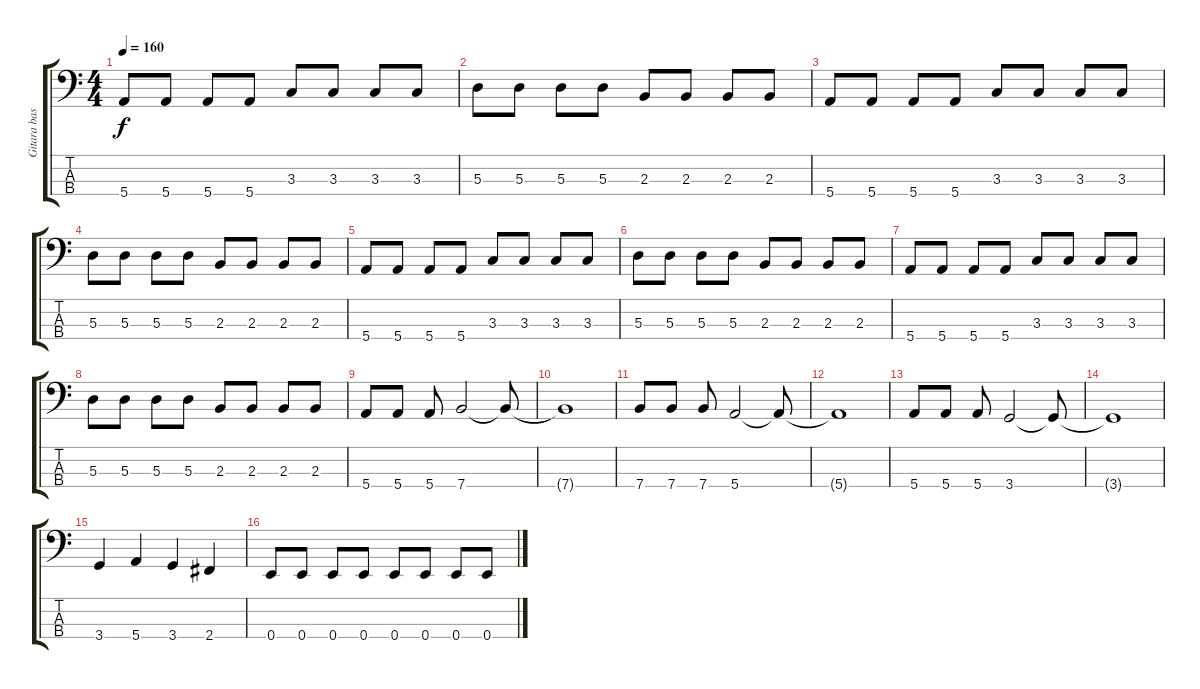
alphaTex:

\track ("Gitara basowa" "Gitara bas") {instrument electricbassfinger}
\staff {score tabs}
\tuning (G2 D2 A1 E1) {hide}
\ts (4 4)
\tempo 160
\clef f4
\ks c
5.4.8{dy f} 5.4.8 5.4.8 5.4.8 3.3.8 3.3.8 3.3.8 3.3.8 |
5.3.8 5.3.8 5.3.8 5.3.8 2.3.8 2.3.8 2.3.8 2.3.8 |
5.4.8 5.4.8 5.4.8 5.4.8 3.3.8 3.3.8 3.3.8 3.3.8 |
5.3.8 5.3.8 5.3.8 5.3.8 2.3.8 2.3.8 2.3.8 2.3.8 |
5.4.8 5.4.8 5.4.8 5.4.8 3.3.8 3.3.8 3.3.8 3.3.8 |
5.3.8 5.3.8 5.3.8 5.3.8 2.3.8 2.3.8 2.3.8 2.3.8 |
5.4.8 5.4.8 5.4.8 5.4.8 3.3.8 3.3.8 3.3.8 3.3.8 |
5.3.8 5.3.8 5.3.8 5.3.8 2.3.8 2.3.8 2.3.8 2.3.8 |
5.4.8 5.4.8 5.4.8 7.4.2 7.4{t}.8 |
7.4{t}.1 |
7.4.8 7.4.8 7.4.8 5.4.2 5.4{t}.8 |
5.4{t}.1 |
5.4.8 5.4.8 5.4.8 3.4.2 3.4{t}.8 |
3.4{t}.1 |
3.4.4 5.4.4 3.4.4 2.4.4 |
0.4.8 0.4.8 0.4.8 0.4.8 0.4.8 0.4.8 0.4.8 0.4.8
